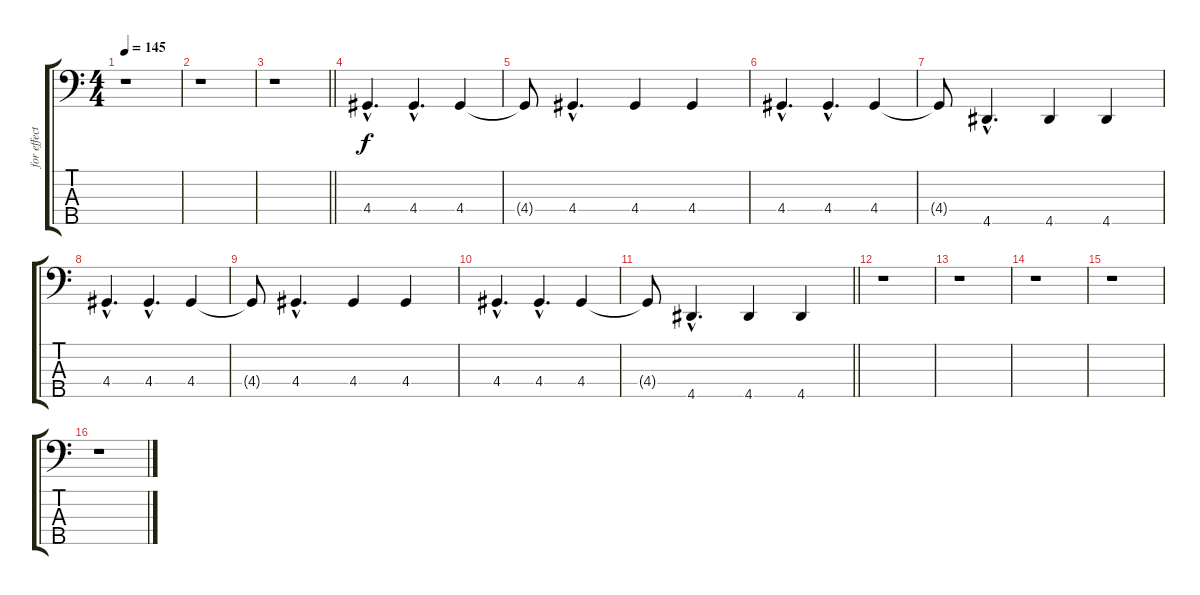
\track ("for effect" "for effect") {instrument fretlessbass}
\staff {score tabs}
\tuning (G2 D2 A1 E1 B0) {hide}
\ts (4 4)
\tempo 145
\clef f4
\ks c
r.1{dy f} |
r.1 |
\barLineRight lightlight
r.1 |
4.4{hac}.4{d} 4.4{hac}.4{d} 4.4.4 |
4.4{t}.8 4.4{hac}.4{d} 4.4.4 4.4.4 |
4.4{hac}.4{d} 4.4{hac}.4{d} 4.4.4 |
4.4{t}.8 4.5{hac}.4{d} 4.5.4 4.5.4 |
4.4{hac}.4{d} 4.4{hac}.4{d} 4.4.4 |
4.4{t}.8 4.4{hac}.4{d} 4.4.4 4.4.4 |
4.4{hac}.4{d} 4.4{hac}.4{d} 4.4.4 |
\barLineRight lightlight
4.4{t}.8 4.5{hac}.4{d} 4.5.4 4.5.4 |
r.1 |
r.1 |
r.1 |
r.1 |
r.1
